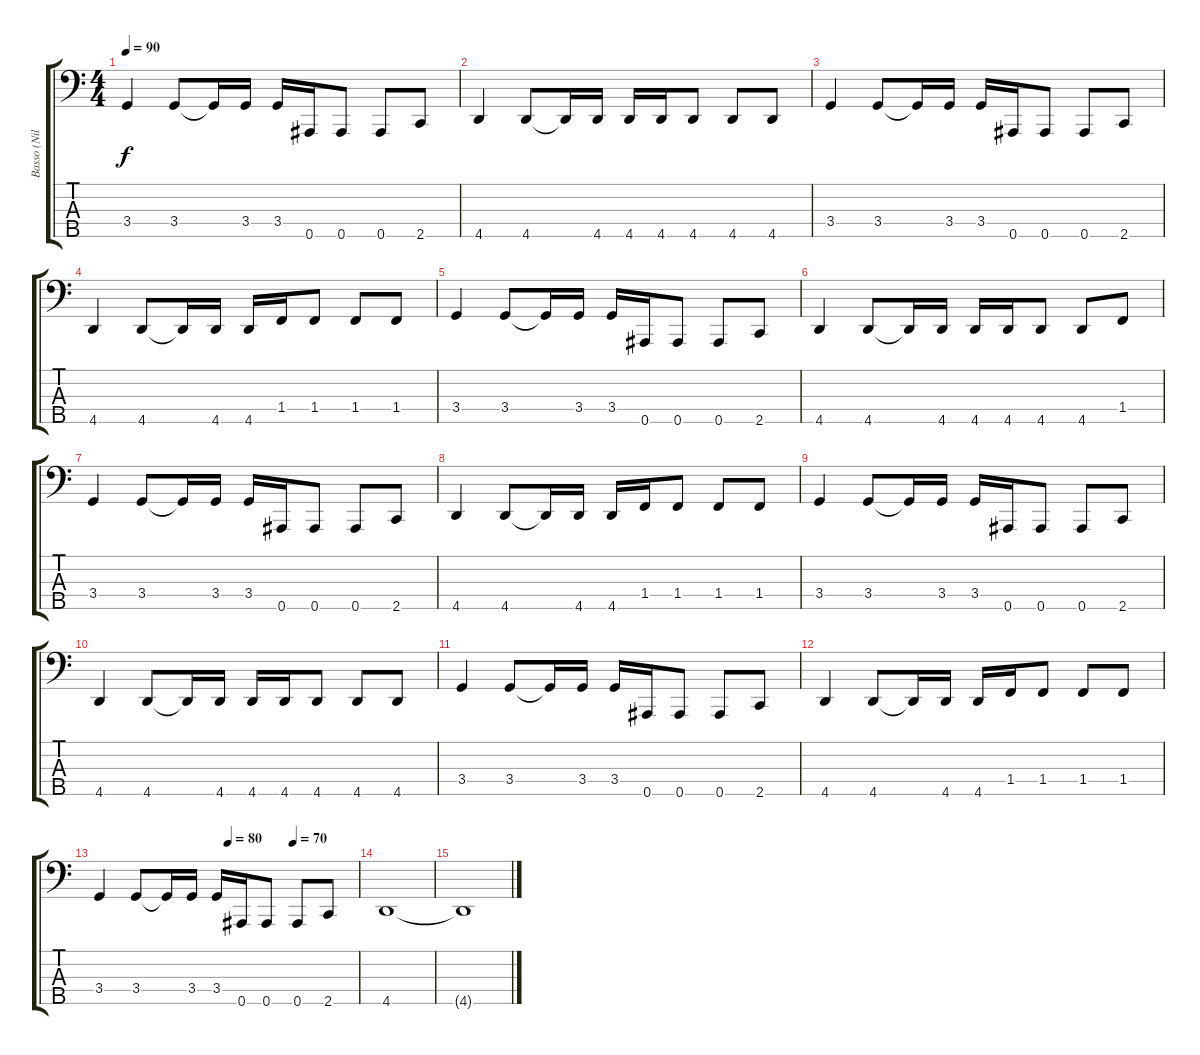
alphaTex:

\track ("Basso (Nils Ursin)" "Basso (Nil") {instrument electricbassfinger}
\staff {score tabs}
\tuning (G2 D2 A1 E1 Bb0) {hide}
\ts (4 4)
\tempo 90
\clef f4
\ks c
3.4.4{dy f} 3.4.8 3.4{t}.16 3.4.16 3.4.16 0.5.16 0.5.8 0.5.8 2.5.8 |
4.5.4 4.5.8 4.5{t}.16 4.5.16 4.5.16 4.5.16 4.5.8 4.5.8 4.5.8 |
3.4.4 3.4.8 3.4{t}.16 3.4.16 3.4.16 0.5.16 0.5.8 0.5.8 2.5.8 |
4.5.4 4.5.8 4.5{t}.16 4.5.16 4.5.16 1.4.16 1.4.8 1.4.8 1.4.8 |
3.4.4 3.4.8 3.4{t}.16 3.4.16 3.4.16 0.5.16 0.5.8 0.5.8 2.5.8 |
4.5.4 4.5.8 4.5{t}.16 4.5.16 4.5.16 4.5.16 4.5.8 4.5.8 1.4.8 |
3.4.4 3.4.8 3.4{t}.16 3.4.16 3.4.16 0.5.16 0.5.8 0.5.8 2.5.8 |
4.5.4 4.5.8 4.5{t}.16 4.5.16 4.5.16 1.4.16 1.4.8 1.4.8 1.4.8 |
3.4.4 3.4.8 3.4{t}.16 3.4.16 3.4.16 0.5.16 0.5.8 0.5.8 2.5.8 |
4.5.4 4.5.8 4.5{t}.16 4.5.16 4.5.16 4.5.16 4.5.8 4.5.8 4.5.8 |
3.4.4 3.4.8 3.4{t}.16 3.4.16 3.4.16 0.5.16 0.5.8 0.5.8 2.5.8 |
4.5.4 4.5.8 4.5{t}.16 4.5.16 4.5.16 1.4.16 1.4.8 1.4.8 1.4.8 |
\tempo (80 0.5)
\tempo (70 0.75)
3.4.4 3.4.8 3.4{t}.16 3.4.16 3.4.16 0.5.16 0.5.8 0.5.8 2.5.8 |
4.5.1 |
4.5{t}.1
